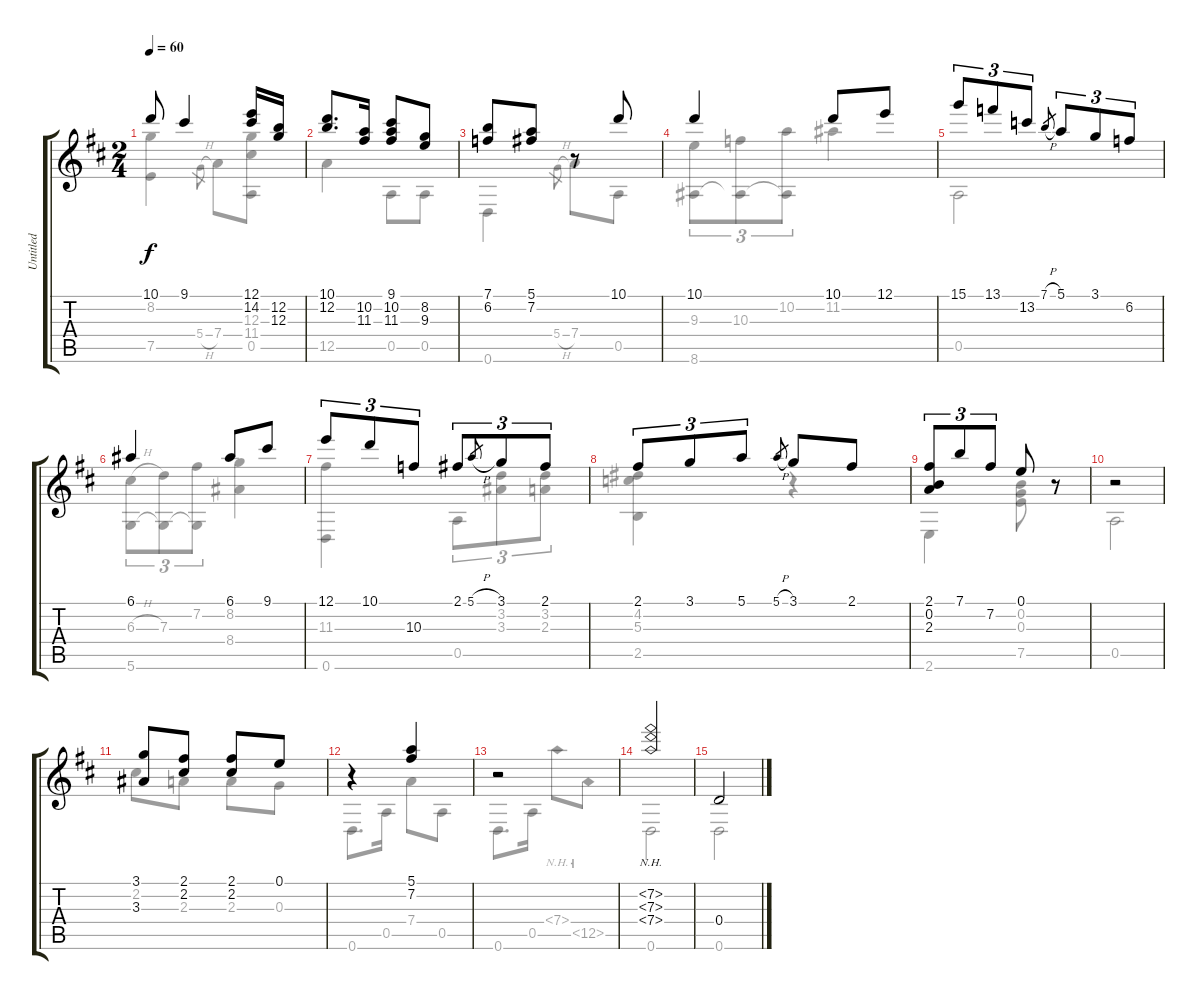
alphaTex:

\track ("Untitled" "Untitled") {instrument acousticguitarnylon}
\staff {score tabs}
\tuning (E4 B3 G3 D3 A2 D2) {hide}
\voice
\ts (2 4)
\tempo 60
\clef g2
\ks d
10.1.8{dy f} 9.1.4 (12.1 14.2).16 (12.2 12.3).16 |
(10.1 12.2).8{d} (10.2 11.3).16 (9.1 10.2 11.3).8 (8.2 9.3).8 |
(7.1 6.2).8 (5.1 7.2).8 r.8 10.1.8 |
10.1.4 10.1.8 12.1.8 |
15.1.8{tu (3 2)} 13.1.8{tu (3 2)} 13.2.8{tu (3 2)} 7.1{h}.8{gr} 5.1.8{tu (3 2)} 3.1.8{tu (3 2)} 6.2.8{tu (3 2)} |
6.1.4 6.1.8 9.1.8 |
12.1.8{tu (3 2)} 10.1.8{tu (3 2)} 10.3.8{tu (3 2)} 2.1.8{tu (3 2)} 5.1{h}.8{gr} 3.1.8{tu (3 2)} 2.1.8{tu (3 2)} |
2.1.8{tu (3 2)} 3.1.8{tu (3 2)} 5.1.8{tu (3 2)} 5.1{h}.8{gr} 3.1.8 2.1.8 |
(2.1 0.2 2.3).8{tu (3 2)} 7.1.8{tu (3 2)} 7.2.8{tu (3 2)} 0.1.8 r.8 |
r.2 |
(3.1 3.3).8 (2.1 2.2).8 (2.1 2.2).8 0.1.8 |
r.4 (5.1 7.2).4 |
r.2 |
(7.2{nh} 7.3{nh} 7.4{nh}).2 |
0.4.2
\voice
\clef g2
\ottava regular
\simile none
\ks d
(8.2 7.5).4{dy f} 5.4{h}.8{gr} 7.4.8 (12.3 11.4 0.5).8 |
12.5.4 0.5.8 0.5.8 |
0.6.4 5.4{h}.8{gr} 7.4.8 0.5.8 |
(9.3 8.6).8{tu (3 2)} (10.3 8.6{t}).8{tu (3 2)} (10.2 8.6{t}).8{tu (3 2)} 11.2.4 |
0.5.2 |
(6.3{h} 5.6).8{tu (3 2)} (7.3 5.6{t}).8{tu (3 2)} (7.2 5.6{t}).8{tu (3 2)} (8.2 8.4).4 |
(11.3 0.6).4 0.5.8{tu (3 2)} (3.2 3.3).8{tu (3 2)} (3.2 2.3).8{tu (3 2)} |
(4.2 5.3 2.5).4 r.4 |
2.6.4 (0.2 0.3 7.5).8 r.8 |
0.5.2 |
2.2.8 2.3.8 2.3.8 0.3.8 |
0.6.8{d} 0.5.16 7.4.8 0.5.8 |
0.6.8{d} 0.5.16 7.4{nh}.8 12.5{nh}.8 |
0.6.2 |
0.6.2
